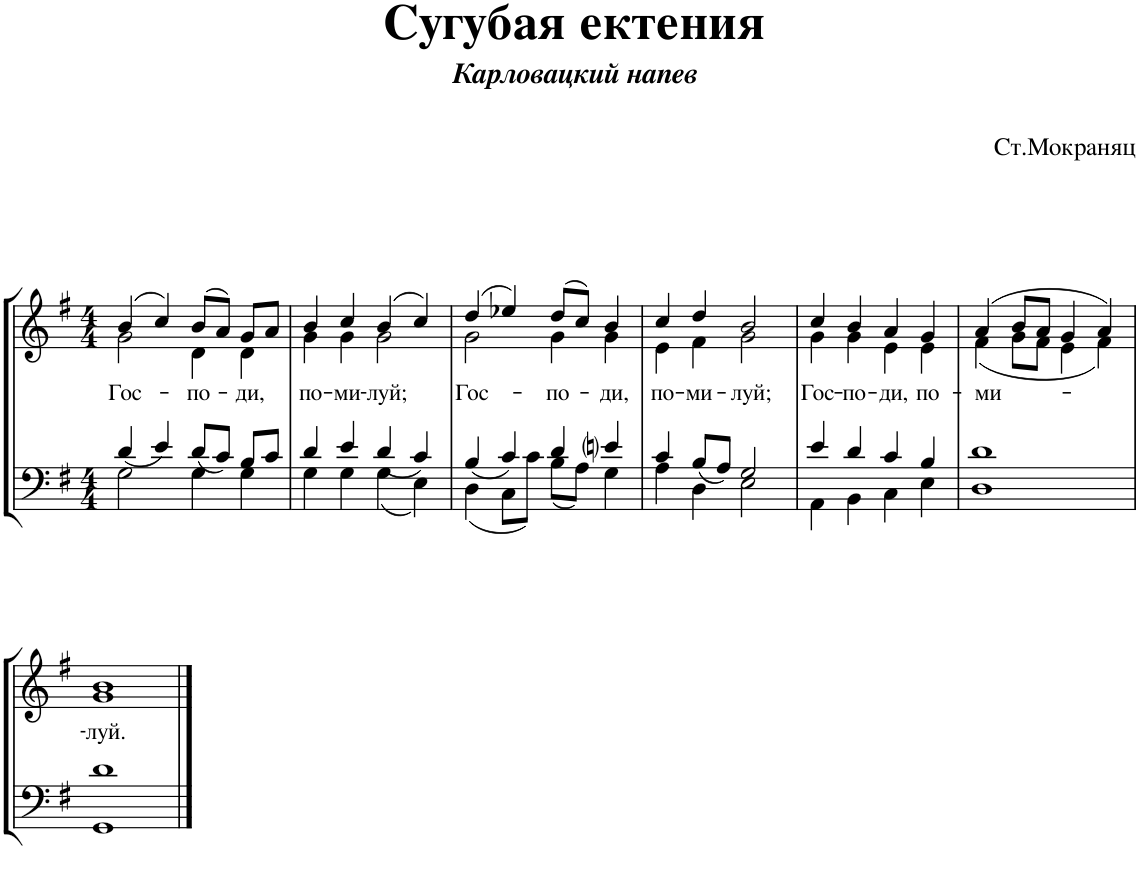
**kern	**kern	**text
*part1	*part1	*part1
*staff2	*staff1	*staff1
*I"Piano	*	*
*I'Pno.	*	*
*clefF4	*clefG2	*
*k[f#]	*k[f#]	*
*M4/4	*M4/4	*
=1	=1	=1
*^	*^	*
*	*^	*	*	*
!	!	!	!	!	!LO:LY:b
1ryy	4d/	2G\	(4b/	2g\	Гос-
.	4e/	.	4cc/)	.	.
!	!	!	!	!	!LO:LY:b
.	8d/L	4G\	(8b/L	4d\	-по-
.	8c/J	.	8a/J)	.	.
!	!	!	!	!	!LO:LY:b
.	8B/L	4G\	8g/L	4d\	-ди,
.	8c/J	.	8a/J	.	.
=2	=2	=2	=2	=2	=2
!	!	!	!	!	!LO:LY:b
1ryy	4d/	4G\	4b/	4g\	по-
!	!	!	!	!	!LO:LY:b
.	4e/	4G\	4cc/	4g\	-ми-
!	!	!	!	!	!LO:LY:b
.	4d/	4G\	(4b/	2g\	-луй;
.	4c/	4E\	4cc/)	.	.
=3	=3	=3	=3	=3	=3
!	!	!	!	!	!LO:LY:b
1ryy	4B/	4D\	(4dd/	2g\	Гос-
.	4c/	8C\L	4ee-X/)	.	.
.	.	8c\J	.	.	.
!	!	!	!	!	!LO:LY:b
.	4d/	8B\L	(8dd/L	4g\	-по-
.	.	8A\J	8cc/J)	.	.
!	!	!	!	!	!LO:LY:b
.	4eni/	4G\	4b/	4g\	-ди,
=4	=4	=4	=4	=4	=4
!	!	!	!	!	!LO:LY:b
1ryy	4c/	4A\	4cc/	4e\	по-
!	!	!	!	!	!LO:LY:b
.	8B/L	4D\	4dd/	4f#\	-ми-
.	8A/J	.	.	.	.
!	!	!	!	!	!LO:LY:b
.	2G/	2E\	2b/	2g\	-луй;
=5	=5	=5	=5	=5	=5
!	!	!	!	!	!LO:LY:b
1ryy	4e/	4AA\	4cc/	4g\	Гос-
!	!	!	!	!	!LO:LY:b
.	4d/	4BB\	4b/	4g\	-по-
!	!	!	!	!	!LO:LY:b
.	4c/	4C\	4a/	4e\	-ди,
!	!	!	!	!	!LO:LY:b
.	4B/	4E\	4g/	4e\	по-
=6	=6	=6	=6	=6	=6
!	!	!	!	!	!LO:LY:b
1ryy	1d	1D	(4a/	(4f#\	-ми-
.	.	.	8b/L	8g\L	.
.	.	.	8a/J	8f#\J	.
.	.	.	4g/	4e\	.
.	.	.	4a/)	4f#\)	.
!!LO:LB:g=z	!!
=7	=7	=7	=7	=7	=7
!	!	!	!	!	!LO:LY:b
1ryy	1d	1GG	1b	1g	-луй.
*v	*v	*v	*	*	*
*	*v	*v	*
==	==	==
*-	*-	*-
